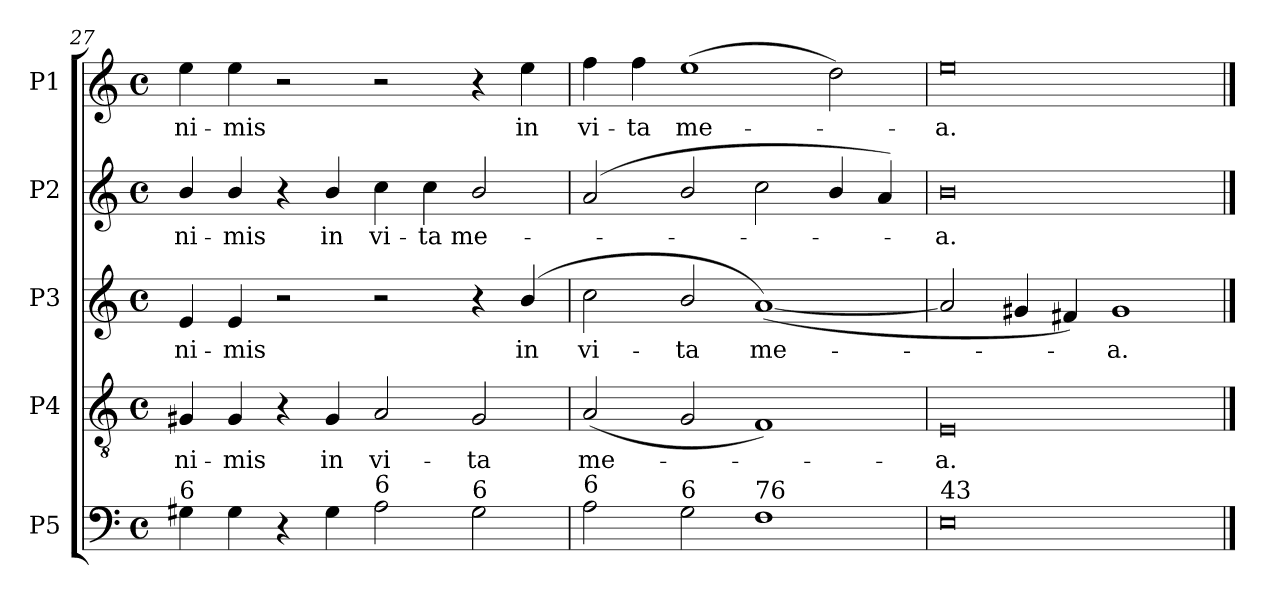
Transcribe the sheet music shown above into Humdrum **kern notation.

**kern	**kern	**text	**kern	**text	**kern	**text	**kern	**text
*part5	*part4	*part4	*part3	*part3	*part2	*part2	*part1	*part1
*staff5	*staff4	*staff4	*staff3	*staff3	*staff2	*staff2	*staff1	*staff1
*I"P5	*I"P4	*	*I"P3	*	*I"P2	*	*I"P1	*
*clefF4	*clefGv2	*	*clefG2	*	*clefG2	*	*clefG2	*
*	*ITrd7c12	*	*	*	*	*	*	*
*k[]	*k[]	*	*k[]	*	*k[]	*	*k[]	*
*C:	*C:	*	*C:	*	*C:	*	*C:	*
*M4/4	*M4/4	*	*M4/4	*	*M4/4	*	*M4/4	*
*met(c)	*met(c)	*	*met(c)	*	*met(c)	*	*met(c)	*
=27	=27	=27	=27	=27	=27	=27	=27	=27
!	!	!LO:LY:b:color=#000000	!	!	!	!	!	!
!	!	!	!	!LO:LY:b:color=#000000	!	!	!	!
!	!	!	!	!	!	!LO:LY:b:color=#000000	!	!
!LO:TX:a:t=6	!	!	!	!	!	!	!	!
!	!	!	!	!	!	!	!	!LO:LY:b:color=#000000
4G#Xi\	4GG#Xi/	ni-	4ei/	ni-	4bi/	ni-	4eei\	ni-
!	!	!LO:LY:b:color=#000000	!	!	!	!	!	!
!	!	!	!	!LO:LY:b:color=#000000	!	!	!	!
!	!	!	!	!	!	!LO:LY:b:color=#000000	!	!
!	!	!	!	!	!	!	!	!LO:LY:b:color=#000000
4G#i\	4GG#i/	-mis	4ei/	-mis	4bi/	-mis	4eei\	-mis
4r	4r	.	2r	.	4r	.	2r	.
!	!	!LO:LY:b:color=#000000	!	!	!	!	!	!
!	!	!	!	!	!	!LO:LY:b:color=#000000	!	!
4G#i\	4GG#i/	in	.	.	4bi/	in	.	.
!	!	!LO:LY:b:color=#000000	!	!	!	!	!	!
!LO:TX:a:t=6	!	!	!	!	!	!	!	!
!	!	!	!	!	!	!LO:LY:b:color=#000000	!	!
2Ai\	2AAi/	vi-	2r	.	4cci\	vi-	2r	.
!	!	!	!	!	!	!LO:LY:b:color=#000000	!	!
.	.	.	.	.	4cci\	-ta	.	.
!	!	!LO:LY:b:color=#000000	!	!	!	!	!	!
!LO:TX:a:t=6	!	!	!	!	!	!	!	!
!	!	!	!	!	!	!LO:LY:b:color=#000000	!	!
2G#i\	2GG#i/	-ta	4r	.	2bi/	me-	4r	.
!	!	!	!	!LO:LY:b:color=#000000	!	!	!	!
!	!	!	!	!	!	!	!	!LO:LY:b:color=#000000
.	.	.	(4bi/	in	.	.	4eei\	in
=28	=28	=28	=28	=28	=28	=28	=28	=28
!	!	!LO:LY:b:color=#000000	!	!	!	!	!	!
!	!	!	!	!LO:LY:b:color=#000000	!	!	!	!
!LO:TX:a:t=6	!	!	!	!	!	!	!	!
!	!	!	!	!	!	!	!	!LO:LY:b:color=#000000
2Ai\	(2AAi/	me-	2cci\	vi-	(2ai/	.	4ffi\	vi-
!	!	!	!	!	!	!	!	!LO:LY:b:color=#000000
.	.	.	.	.	.	.	4ffi\	-ta
!	!	!	!	!LO:LY:b:color=#000000	!	!	!	!
!LO:TX:a:t=6	!	!	!	!	!	!	!	!
!	!	!	!	!	!	!	!	!LO:LY:b:color=#000000
2Gi\	2GGi/	.	2bi/	-ta	2bi/	.	(1eei	me-
!LO:TX:a:t=76	!	!	!	!	!	!	!	!
!	!	!	!	!LO:LY:b:color=#000000	!	!	!	!
1Fi	1FFi)	.	([1ai)	me-	2cci\	.	.	.
.	.	.	.	.	4bi/	.	2ddi\)	.
.	.	.	.	.	4ai/)	.	.	.
=29	=29	=29	=29	=29	=29	=29	=29	=29
!	!	!LO:LY:b:color=#000000	!	!	!	!	!	!
!	!	!	!	!	!	!LO:LY:b:color=#000000	!	!
!LO:TX:a:t=43	!	!	!	!	!	!	!	!
!	!	!	!	!	!	!	!	!LO:LY:b:color=#000000
0Ei	0EEi	-a.	2ai/]	.	0bi	-a.	0eei	-a.
.	.	.	4g#Xi/	.	.	.	.	.
.	.	.	4f#Xi/)	.	.	.	.	.
!	!	!	!	!LO:LY:b:color=#000000	!	!	!	!
.	.	.	1g#i	-a.	.	.	.	.
==	==	==	==	==	==	==	==	==
*-	*-	*-	*-	*-	*-	*-	*-	*-
